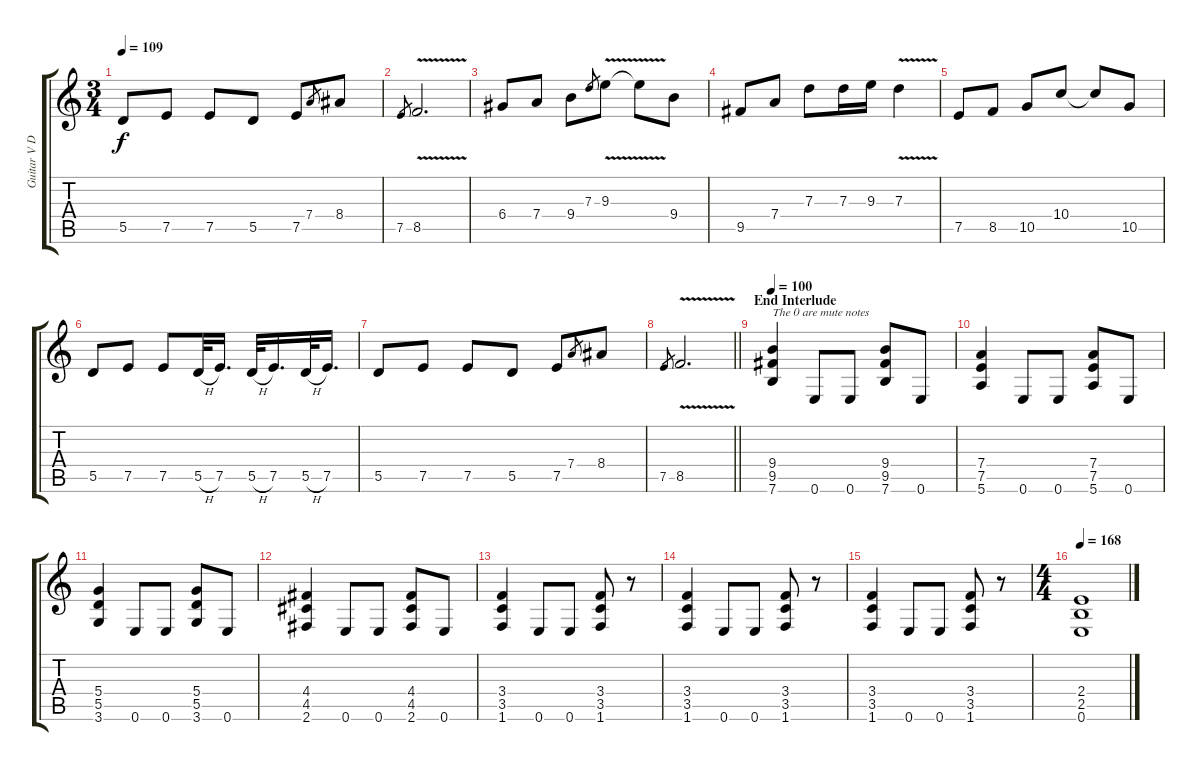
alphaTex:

\track ("Guitar V Distortion" "Guitar V D") {instrument distortionguitar}
\staff {score tabs}
\tuning (E4 B3 G3 D3 A2 E2) {hide}
\ts (3 4)
\tempo 109
\clef g2
\ks c
5.5.8{dy f} 7.5.8 7.5.8 5.5.8 7.5.8 7.4.8{gr} 8.4.8 |
7.5.8{gr} 8.5{v}.2{d} |
6.4.8 7.4.8 9.4.8 7.3.8{gr} 9.3{v}.8 9.3{t}.8 9.4.8 |
9.5.8 7.4.8 7.3.8 7.3.16 9.3.16 7.3{v}.4 |
7.5.8 8.5.8 10.5.8 10.4.8 10.4{t}.8 10.5.8 |
5.5.8 7.5.8 7.5.8 5.5{h}.32 7.5.16{d} 5.5{h}.32 7.5.16{d} 5.5{h}.32 7.5.16{d} |
5.5.8 7.5.8 7.5.8 5.5.8 7.5.8 7.4.8{gr} 8.4.8 |
\barLineRight lightlight
7.5.8{gr} 8.5{v}.2{d} |
\section ("" "End Interlude")
\tempo 100
(9.4 9.5 7.6).4{txt "The 0 are mute notes"} 0.6.8 0.6.8 (9.4 9.5 7.6).8 0.6.8 |
(7.4 7.5 5.6).4 0.6.8 0.6.8 (7.4 7.5 5.6).8 0.6.8 |
(5.4 5.5 3.6).4 0.6.8 0.6.8 (5.4 5.5 3.6).8 0.6.8 |
(4.4 4.5 2.6).4 0.6.8 0.6.8 (4.4 4.5 2.6).8 0.6.8 |
(3.4 3.5 1.6).4 0.6.8 0.6.8 (3.4 3.5 1.6).8 r.8 |
(3.4 3.5 1.6).4 0.6.8 0.6.8 (3.4 3.5 1.6).8 r.8 |
(3.4 3.5 1.6).4 0.6.8 0.6.8 (3.4 3.5 1.6).8 r.8 |
\ts (4 4)
\tempo 168
(2.4 2.5 0.6).1{volume 14}
